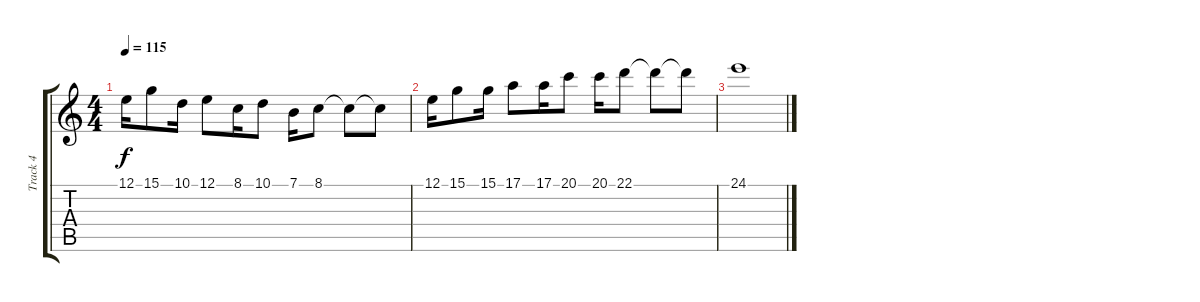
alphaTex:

\track ("Track 4" "Track 4") {instrument flute}
\staff {score tabs}
\tuning (E4 B3 G3 D3 A2 E2) {hide}
\ts (4 4)
\tempo 115
\clef g2
\ks c
12.1.16{dy f} 15.1.8 10.1.16 12.1.8 8.1.16 10.1.8 7.1.16 8.1.8 8.1{t}.8 8.1{t}.8 |
12.1.16 15.1.8 15.1.16 17.1.8 17.1.16 20.1.8 20.1.16 22.1.8 22.1{t}.8 22.1{t}.8 |
24.1.1
